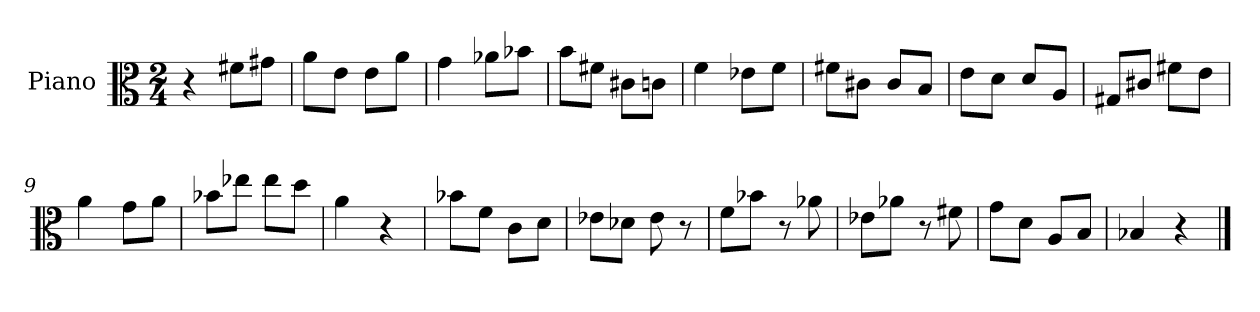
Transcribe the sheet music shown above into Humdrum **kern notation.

**kern
*part1
*staff1
*I"Piano
*I'Pno.
*clefC3
*k[]
*M2/4
=1
4r
8f#X\L
8g#X\J
=2
8a\L
8e\J
8e\L
8a\J
=3
4g\
8a-X\L
8b-X\J
=4
8b\L
8f#X\J
8c#X\L
8cn\J
=5
4f\
8e-X\L
8f\J
=6
8f#X\L
8c#X\J
8c#/L
8B/J
=7
8e\L
8d\J
8d/L
8A/J
=8
8G#X/L
8c#X/J
8f#X\L
8e\J
=9
4a\
8g\L
8a\J
!!LO:LB:g=z
=10
8b-X\L
8ee-X\J
8ee-\L
8dd\J
=11
4a\
4r
=12
8b-X\L
8f\J
8c\L
8d\J
=13
8e-X\L
8d-X\J
8e-\
8r
=14
8f\L
8b-X\J
8r
8a-X\
=15
8e-X\L
8a-X\J
8r
8f#X\
=16
8g\L
8d\J
8A/L
8B/J
=17
4B-X/
4r
==
*-
